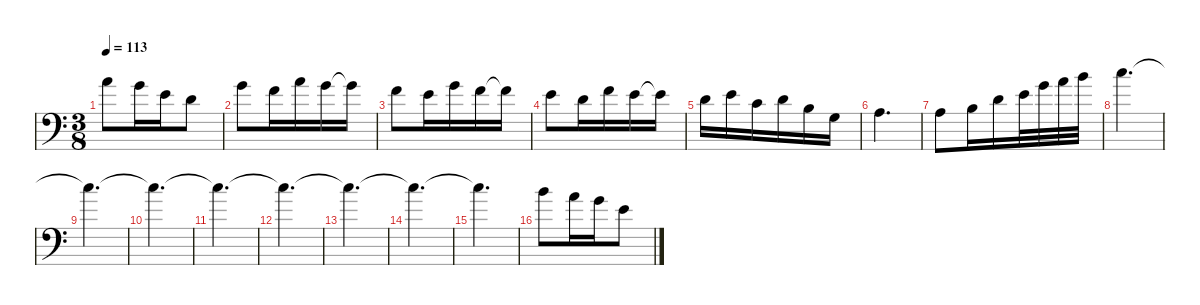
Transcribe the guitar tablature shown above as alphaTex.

\defaultSystemsLayout 4
\hideDynamics
\bracketExtendMode nobrackets
\singleTrackTrackNamePolicy hidden
\multiTrackTrackNamePolicy hidden
\firstSystemTrackNameMode fullname
\firstSystemTrackNameOrientation horizontal
\otherSystemsTrackNameOrientation horizontal
\track ("Bunk Gardner" "bn.") {instrument bassoon}
\staff {score}
\tuning (E4 B3 G3 D3 A2 E2)
\ts (3 8)
\tempo 113
\clef f4
\ks c
5.1.8{dy f beam Down} 3.1.16{beam Down} 0.1.16{beam Down} 3.2.8{beam Down} |
3.1.8{beam Down} 1.1.16{beam Down} 5.1.16{beam Down} 3.1.16{beam Down} 3.1{t}.16{beam Down} |
1.1.8{beam Down} 0.1.16{beam Down} 3.1.16{beam Down} 1.1.16{beam Down} 1.1{t}.16{beam Down} |
0.1.8{beam Down} 3.2.16{beam Down} 1.1.16{beam Down} 0.1.16{beam Down} 0.1{t}.16{beam Down} |
3.2.16{beam Down} 0.1.16{beam Down} 1.2.16{beam Down} 3.2.16{beam Down} 0.2.16{beam Down} 0.3.16{beam Down} |
2.3.4{d beam Down} |
2.3.8{beam Down} 0.2.16{beam Down} 3.2.16{beam Down} 0.1.32{beam Down} 3.1.32{beam Down} 5.1.32{beam Down} 7.1.32{beam Down} |
8.1.4{d beam Down} |
8.1{t}.4{d beam Down} |
8.1{t}.4{d beam Down} |
8.1{t}.4{d beam Down} |
8.1{t}.4{d beam Down} |
8.1{t}.4{d beam Down} |
8.1{t}.4{d beam Down} |
8.1{t}.4{d beam Down} |
12.2.8{beam Down} 5.1.16{beam Down} 3.1.16{beam Down} 0.1.8{beam Down}
